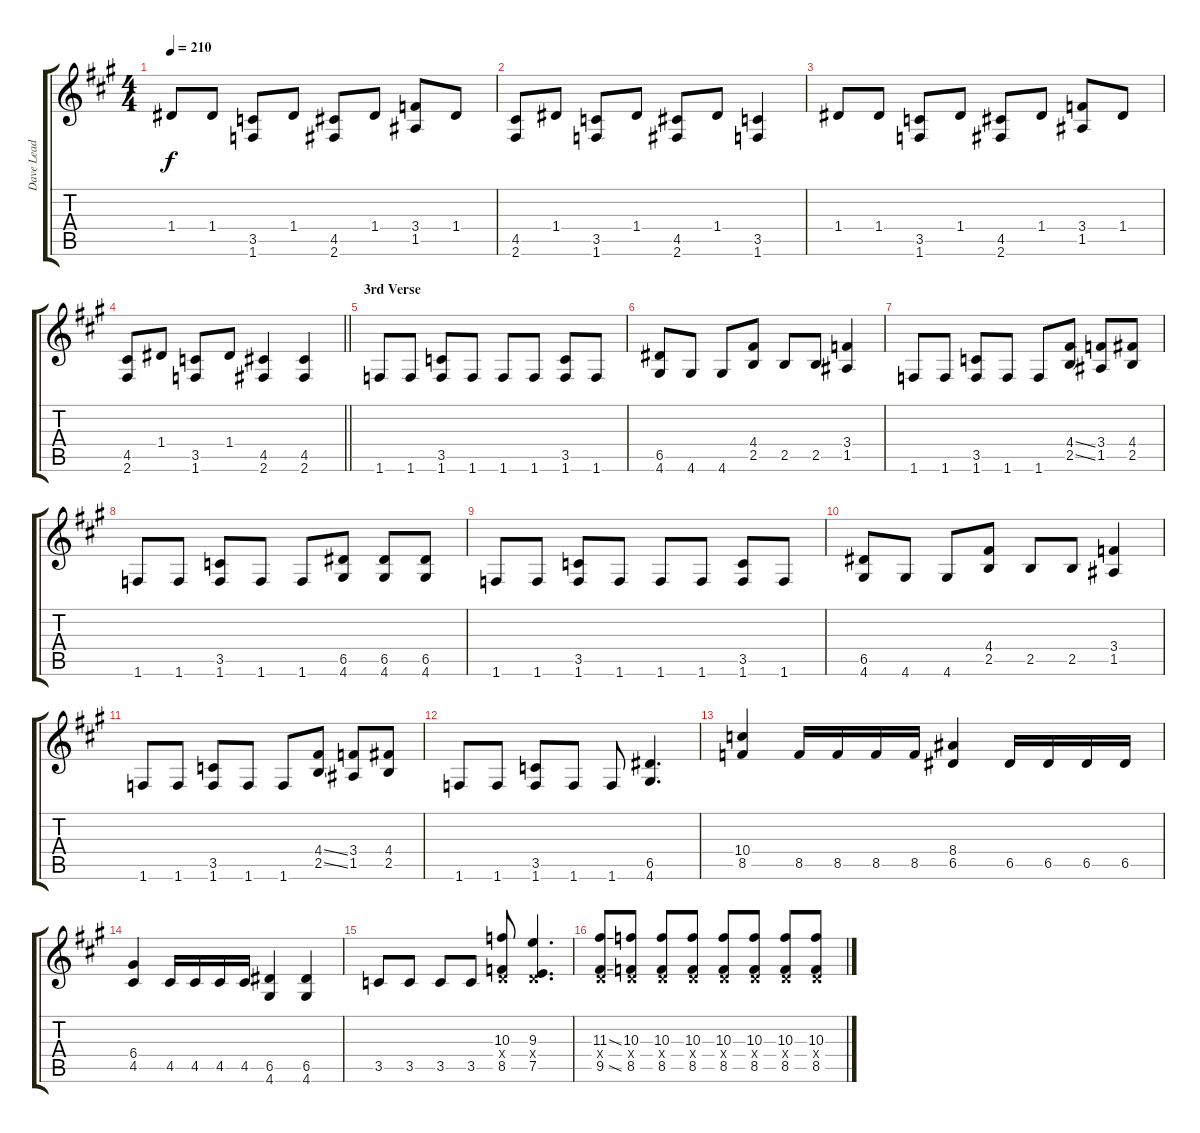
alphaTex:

\track ("Dave Lead" "Dave Lead") {instrument distortionguitar}
\staff {score tabs}
\tuning (E4 B3 G3 D3 A2 E2) {hide}
\ts (4 4)
\tempo 210
\clef g2
\ks a
1.4.8{dy f} 1.4.8 (3.5 1.6).8 1.4.8 (4.5 2.6).8 1.4.8 (3.4 1.5).8 1.4.8 |
(4.5 2.6).8 1.4.8 (3.5 1.6).8 1.4.8 (4.5 2.6).8 1.4.8 (3.5 1.6).4 |
1.4.8 1.4.8 (3.5 1.6).8 1.4.8 (4.5 2.6).8 1.4.8 (3.4 1.5).8 1.4.8 |
\barLineRight lightlight
(4.5 2.6).8 1.4.8 (3.5 1.6).8 1.4.8 (4.5 2.6).4 (4.5 2.6).4 |
\section ("" "3rd Verse")
1.6.8 1.6.8 (3.5 1.6).8 1.6.8 1.6.8 1.6.8 (3.5 1.6).8 1.6.8 |
(6.5 4.6).8 4.6.8 4.6.8 (4.4 2.5).8 2.5.8 2.5.8 (3.4 1.5).4 |
1.6.8 1.6.8 (3.5 1.6).8 1.6.8 1.6.8 (4.4{ss} 2.5{ss}).8 (3.4 1.5).8 (4.4 2.5).8 |
1.6.8 1.6.8 (3.5 1.6).8 1.6.8 1.6.8 (6.5 4.6).8 (6.5 4.6).8 (6.5 4.6).8 |
1.6.8 1.6.8 (3.5 1.6).8 1.6.8 1.6.8 1.6.8 (3.5 1.6).8 1.6.8 |
(6.5 4.6).8 4.6.8 4.6.8 (4.4 2.5).8 2.5.8 2.5.8 (3.4 1.5).4 |
1.6.8 1.6.8 (3.5 1.6).8 1.6.8 1.6.8 (4.4{ss} 2.5{ss}).8 (3.4 1.5).8 (4.4 2.5).8 |
1.6.8 1.6.8 (3.5 1.6).8 1.6.8 1.6.8 (6.5 4.6).4{d} |
(10.4 8.5).4 8.5.16 8.5.16 8.5.16 8.5.16 (8.4 6.5).4 6.5.16 6.5.16 6.5.16 6.5.16 |
(6.4 4.5).4 4.5.16 4.5.16 4.5.16 4.5.16 (6.5 4.6).4 (6.5 4.6).4 |
3.5.8 3.5.8 3.5.8 3.5.8 (10.3 0.4{x} 8.5).8 (9.3 0.4{x} 7.5).4{d} |
(11.3{ss} 0.4{x} 9.5{ss}).8 (10.3 0.4{x} 8.5).8 (10.3 0.4{x} 8.5).8 (10.3 0.4{x} 8.5).8 (10.3 0.4{x} 8.5).8 (10.3 0.4{x} 8.5).8 (10.3 0.4{x} 8.5).8 (10.3 0.4{x} 8.5).8
